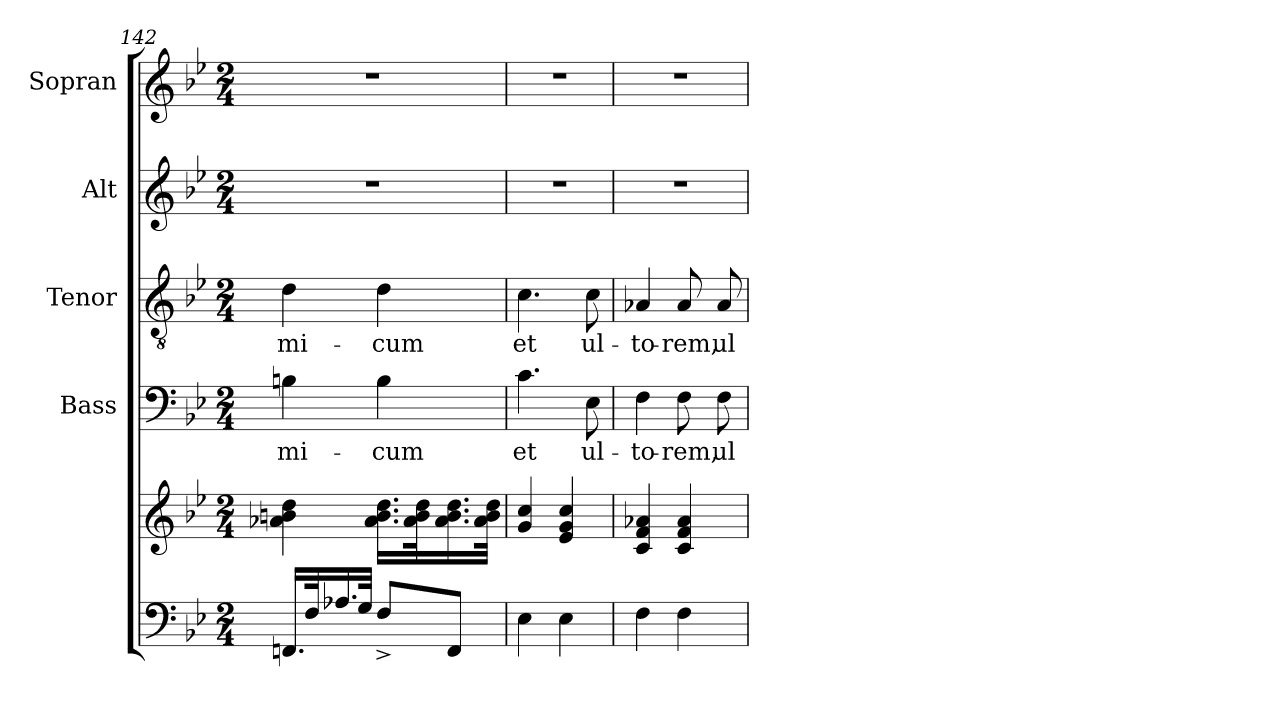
**kern	**kern	**kern	**text	**kern	**text	**kern	**kern
*part5	*part5	*part4	*part4	*part3	*part3	*part2	*part1
*staff6	*staff5	*staff4	*staff4	*staff3	*staff3	*staff2	*staff1
*	*	*I"Bass	*	*I"Tenor	*	*I"Alt	*I"Sopran
*	*	*I'B.	*	*I'T.	*	*I'A.	*I'S.
!!LO:LB:g=z
*clefF4	*clefG2	*clefF4	*	*clefGv2	*	*clefG2	*clefG2
*k[b-e-]	*k[b-e-]	*k[b-e-]	*	*k[b-e-]	*	*k[b-e-]	*k[b-e-]
*B-:	*B-:	*B-:	*	*B-:	*	*B-:	*B-:
*M2/4	*M2/4	*M2/4	*	*M2/4	*	*M2/4	*M2/4
=142	=142	=142	=142	=142	=142	=142	=142
!	!	!	!LO:LY:b	!	!LO:LY:b	!	!
16.FFn/LL	4a-X\ 4bn\ 4dd\	4Bn\	-mi-	4d\	-mi-	2r	2r
32F/k	.	.	.	.	.	.	.
16.A-X/	.	.	.	.	.	.	.
32G/JJk	.	.	.	.	.	.	.
!	!	!	!LO:LY:b	!	!LO:LY:b	!	!
8F^</L	16.a-\ 16.b\ 16.dd\LL	4B\	-cum	4d\	-cum	.	.
.	32a-\ 32b\ 32dd\k	.	.	.	.	.	.
8FF/J	16.a-\ 16.b\ 16.dd\	.	.	.	.	.	.
.	32a-\ 32b\ 32dd\JJk	.	.	.	.	.	.
=143	=143	=143	=143	=143	=143	=143	=143
!	!	!	!LO:LY:b	!	!LO:LY:b	!	!
4E-\	4g/ 4cc/	4.c\	et	4.c\	et	2r	2r
4E-\	4e-/ 4g/ 4cc/	.	.	.	.	.	.
!	!	!	!LO:LY:b	!	!LO:LY:b	!	!
.	.	8E-\	ul-	8c\	ul-	.	.
=144	=144	=144	=144	=144	=144	=144	=144
!	!	!	!LO:LY:b	!	!LO:LY:b	!	!
4F\	4c/ 4f/ 4a-X/	4F\	-to-	4A-X/	-to-	2r	2r
!	!	!	!LO:LY:b	!	!LO:LY:b	!	!
4F\	4c/ 4f/ 4a-/	8F\	-rem,	8A-/	-rem,	.	.
!	!	!	!LO:LY:b	!	!LO:LY:b	!	!
.	.	8F\	ul-	8A-/	ul-	.	.
=	=	=	=	=	=	=	=
*-	*-	*-	*-	*-	*-	*-	*-
